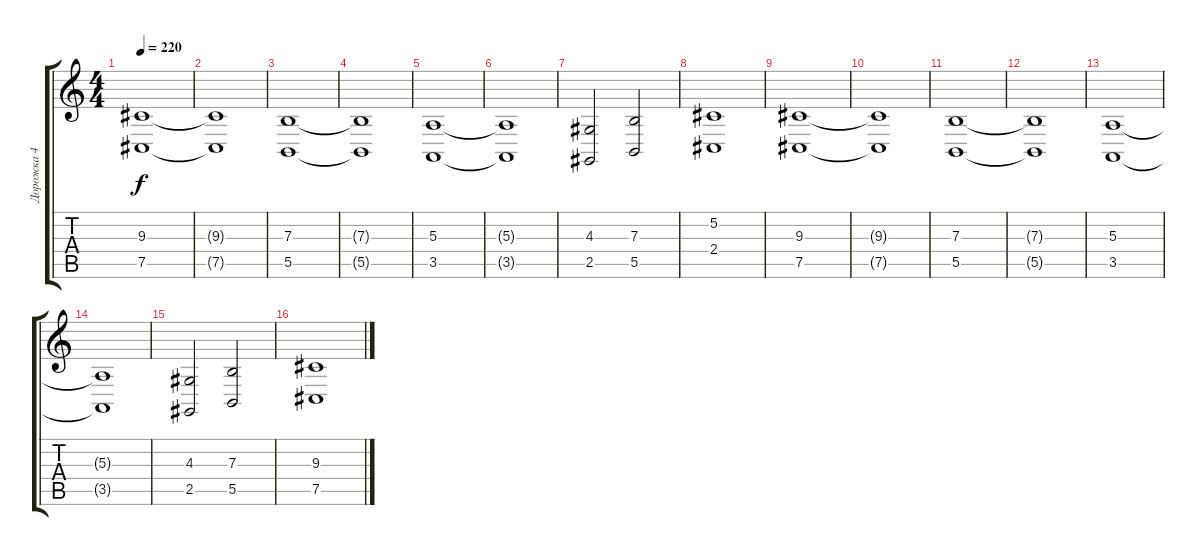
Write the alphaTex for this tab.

\track ("Дорожка 4" "Дорожка 4") {instrument tremolostrings}
\staff {score tabs}
\tuning (Db4 Ab3 E3 B2 Gb2 Db2) {hide}
\ts (4 4)
\tempo 220
\clef g2
\ks c
(9.3 7.5).1{dy f} |
(9.3{t} 7.5{t}).1 |
(7.3 5.5).1 |
(7.3{t} 5.5{t}).1 |
(5.3 3.5).1 |
(5.3{t} 3.5{t}).1 |
(4.3 2.5).2 (7.3 5.5).2 |
(5.2 2.4).1 |
(9.3 7.5).1 |
(9.3{t} 7.5{t}).1 |
(7.3 5.5).1 |
(7.3{t} 5.5{t}).1 |
(5.3 3.5).1 |
(5.3{t} 3.5{t}).1 |
(4.3 2.5).2 (7.3 5.5).2 |
(9.3 7.5).1
